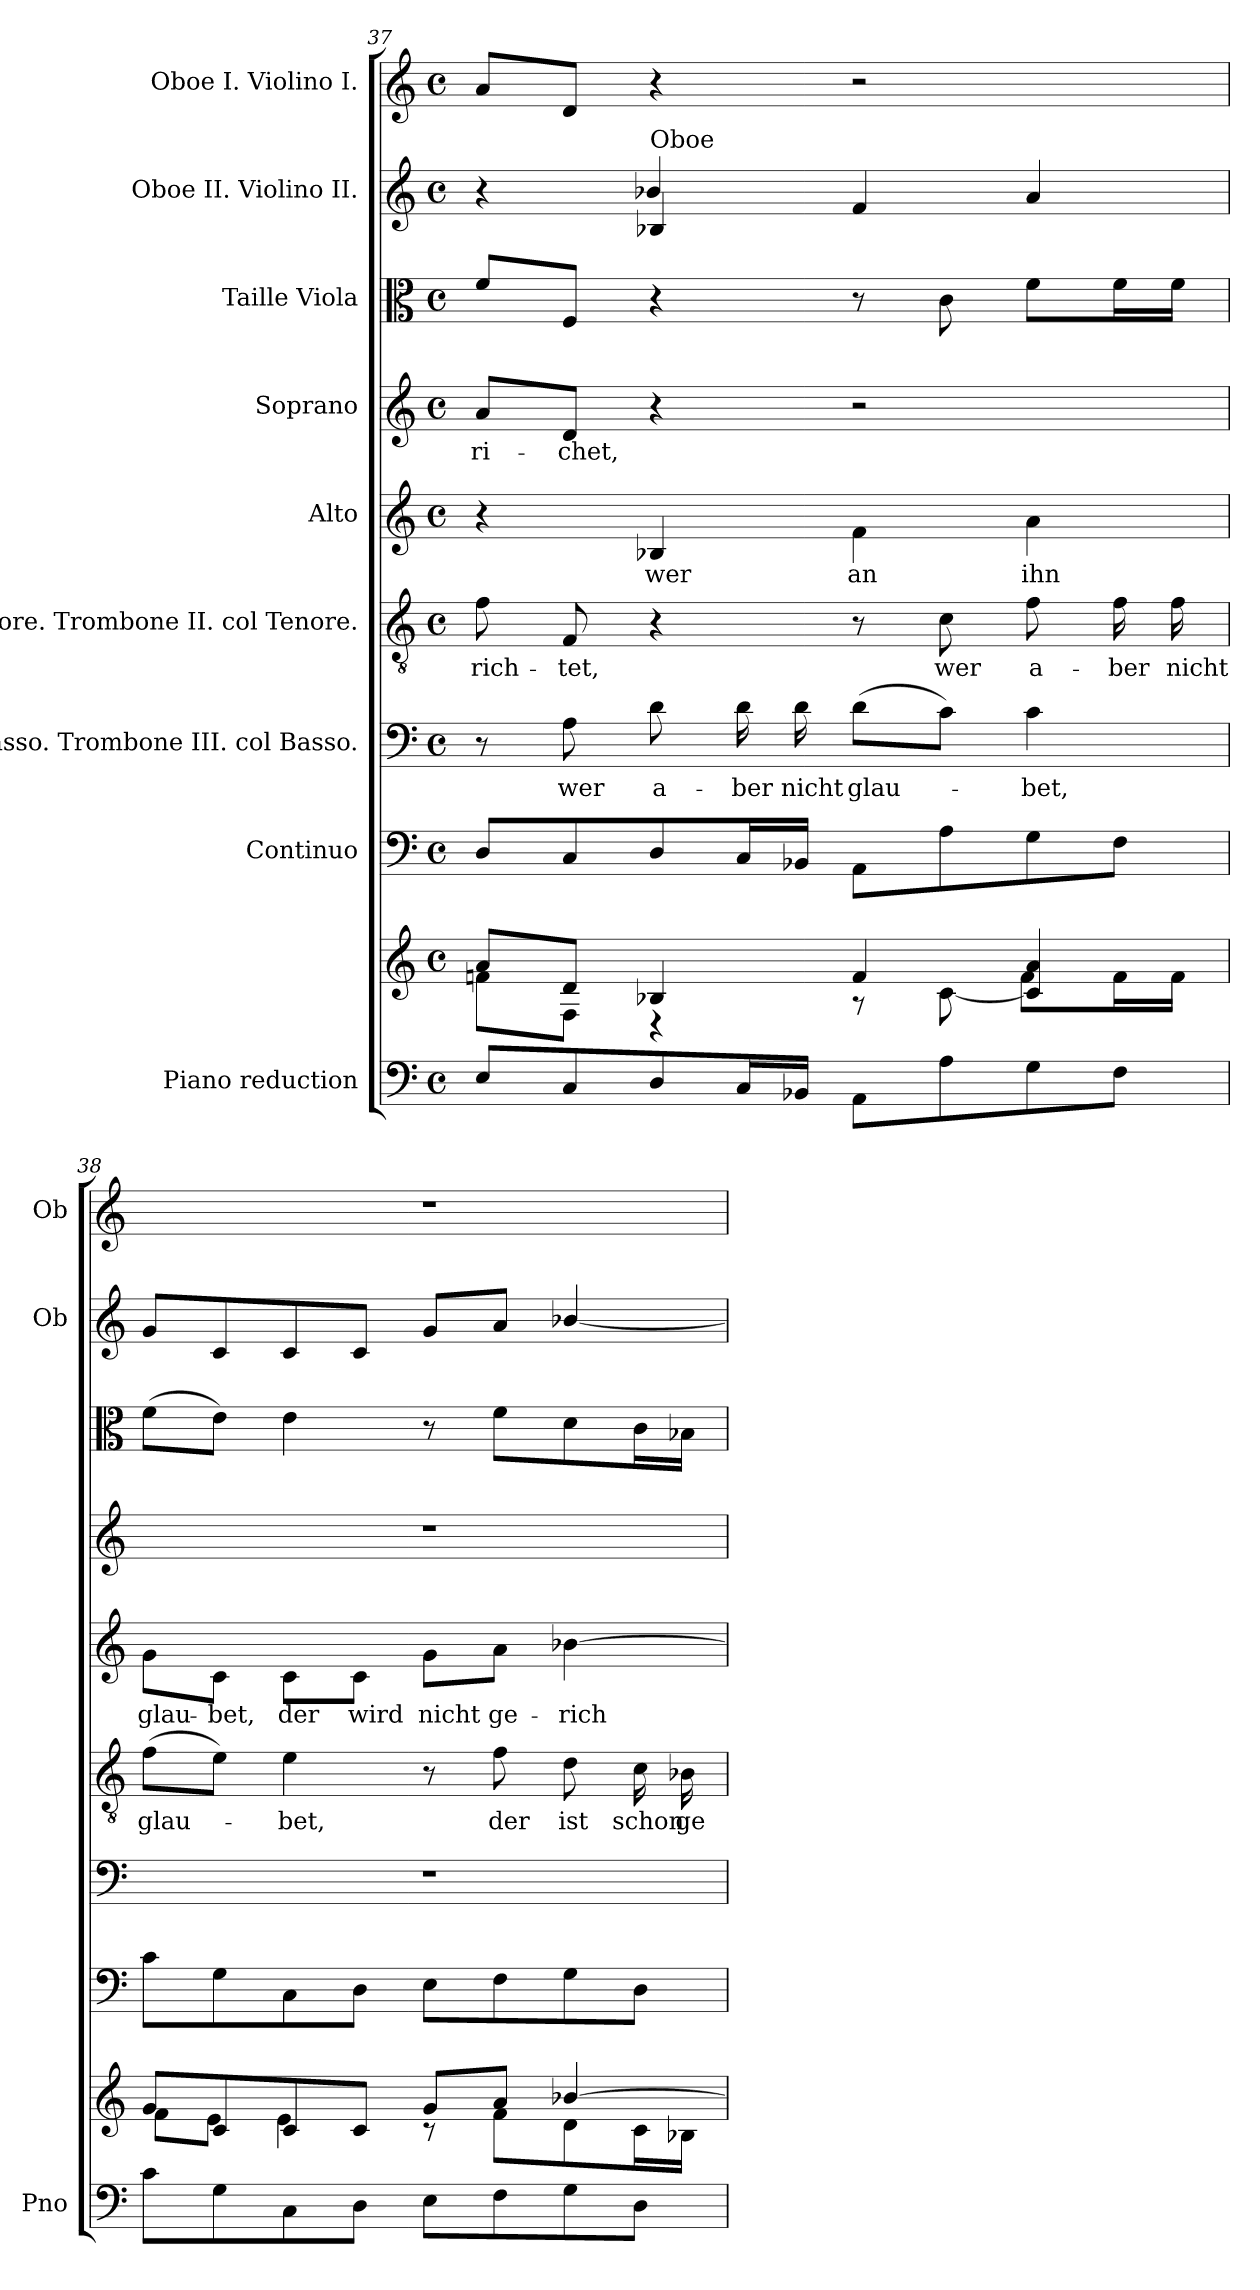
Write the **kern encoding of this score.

**kern	**kern	**kern	**kern	**text	**kern	**text	**kern	**text	**kern	**text	**kern	**kern	**kern
*part9	*part9	*part8	*part7	*part7	*part6	*part6	*part5	*part5	*part4	*part4	*part3	*part2	*part1
*staff10	*staff9	*staff8	*staff7	*staff7	*staff6	*staff6	*staff5	*staff5	*staff4	*staff4	*staff3	*staff2	*staff1
*I"Piano reduction	*	*I"Continuo	*I"Basso. Trombone III. col Basso.	*	*I"Tenore. Trombone II. col Tenore.	*	*I"Alto	*	*I"Soprano	*	*I"Taille Viola	*I"Oboe II. Violino II.	*I"Oboe I. Violino I.
*I'Pno	*	*	*	*	*	*	*	*	*	*	*	*I'Ob	*I'Ob
*clefF4	*clefG2	*clefF4	*clefF4	*	*clefGv2	*	*clefG2	*	*clefG2	*	*clefC3	*clefG2	*clefG2
*k[]	*k[]	*k[]	*k[]	*	*k[]	*	*k[]	*	*k[]	*	*k[]	*k[]	*k[]
*M4/4	*M4/4	*M4/4	*M4/4	*	*M4/4	*	*M4/4	*	*M4/4	*	*M4/4	*M4/4	*M4/4
*met(c)	*met(c)	*met(c)	*met(c)	*	*met(c)	*	*met(c)	*	*met(c)	*	*met(c)	*met(c)	*met(c)
=37	=37	=37	=37	=37	=37	=37	=37	=37	=37	=37	=37	=37	=37
*	*^	*	*	*	*	*	*	*	*	*	*	*	*
!	!	!	!	!	!	!	!LO:LY:b	!	!	!	!LO:LY:b	!	!	!
*	*	*	*	*	*	*	*	*	*	*	*	*	*^	*
8E/L	8a/L	8fn\L	8D/L	8r	.	8f\	rich-	4r	.	8a/L	ri-	8f/L	4r	4ryy	8a/L
!	!	!	!	!	!LO:LY:b	!	!LO:LY:b	!	!	!	!LO:LY:b	!	!	!	!
8C/	8d/J	8F\J	8C/	8A\	wer	8F/	-tet,	.	.	8d/J	-chet,	8F/J	.	.	8d/J
!	!	!	!	!	!	!	!	!	!	!	!	!	!LO:TX:a:t=Oboe	!	!
!	!	!	!	!	!LO:LY:b	!	!	!	!LO:LY:b	!	!	!	!	!	!
8D/	4B-X/	4r	8D/	8d\	a-	4r	.	4B-X/	wer	4r	.	4r	4B-X/	4b-X!/	4r
!	!	!	!	!	!LO:LY:b	!	!	!	!	!	!	!	!	!	!
16C/L	.	.	16C/L	16d\	-ber	.	.	.	.	.	.	.	.	.	.
!	!	!	!	!	!LO:LY:b	!	!	!	!	!	!	!	!	!	!
16BB-X/JJ	.	.	16BB-X/JJ	16d\	nicht	.	.	.	.	.	.	.	.	.	.
!	!	!	!	!	!LO:LY:b	!	!	!	!LO:LY:b	!	!	!	!	!	!
8AA\L	4f/	8r	8AA\L	(8d\L	glau-	8r	.	4f\	an	2r	.	8r	4f/	2ryy	2r
!	!	!	!	!	!	!	!LO:LY:b	!	!	!	!	!	!	!	!
8A\	.	[8c\	8A\	8c\J)	.	8c\	wer	.	.	.	.	8c\	.	.	.
!	!	!	!	!	!LO:LY:b	!	!LO:LY:b	!	!LO:LY:b	!	!	!	!	!	!
8G\	4c/] 4a/	8f\L	8G\	4c\	-bet,	8f\	a-	4a\	ihn	.	.	8f\L	4a/	.	.
!	!	!	!	!	!	!	!LO:LY:b	!	!	!	!	!	!	!	!
8F\J	.	16f\L	8F\J	.	.	16f\	-ber	.	.	.	.	16f\L	.	.	.
!	!	!	!	!	!	!	!LO:LY:b	!	!	!	!	!	!	!	!
.	.	16f\JJ	.	.	.	16f\	nicht	.	.	.	.	16f\JJ	.	.	.
*	*	*	*	*	*	*	*	*	*	*	*	*	*v	*v	*
!!LO:PB:g=z
=38	=38	=38	=38	=38	=38	=38	=38	=38	=38	=38	=38	=38	=38	=38
!	!	!	!	!	!	!	!LO:LY:b	!	!LO:LY:b	!	!	!	!	!
8c\L	8g/L	8f\L	8c\L	1r	.	(8f\L	glau-	8g\L	glau-	1r	.	(8f\L	8g/L	1r
!	!	!	!	!	!	!	!	!	!LO:LY:b	!	!	!	!	!
8G\	8c/	8e\J	8G\	.	.	8e\J)	.	8c\J	-bet,	.	.	8e\J)	8c/	.
!	!	!	!	!	!	!	!LO:LY:b	!	!LO:LY:b	!	!	!	!	!
8C\	8c/	4e\	8C\	.	.	4e\	-bet,	8c\L	der	.	.	4e\	8c/	.
!	!	!	!	!	!	!	!	!	!LO:LY:b	!	!	!	!	!
8D\J	8c/J	.	8D\J	.	.	.	.	8c\J	wird	.	.	.	8c/J	.
!	!	!	!	!	!	!	!	!	!LO:LY:b	!	!	!	!	!
8E\L	8g/L	8r	8E\L	.	.	8r	.	8g\L	nicht	.	.	8r	8g/L	.
!	!	!	!	!	!	!	!LO:LY:b	!	!LO:LY:b	!	!	!	!	!
8F\	8a/J	8f\L	8F\	.	.	8f\	der	8a\J	ge-	.	.	8f\L	8a/J	.
!	!	!	!	!	!	!	!LO:LY:b	!	!LO:LY:b	!	!	!	!	!
8G\	[4b-X/	8d\	8G\	.	.	8d\	ist	[4b-X\	-rich-	.	.	8d\	[4b-X/	.
!	!	!	!	!	!	!	!LO:LY:b	!	!	!	!	!	!	!
8D\J	.	16c\L	8D\J	.	.	16c\	schon	.	.	.	.	16c\L	.	.
!	!	!	!	!	!	!	!LO:LY:b	!	!	!	!	!	!	!
.	.	16B-X\JJ	.	.	.	16B-X\	ge-	.	.	.	.	16B-X\JJ	.	.
*	*v	*v	*	*	*	*	*	*	*	*	*	*	*	*
=	=	=	=	=	=	=	=	=	=	=	=	=	=
*-	*-	*-	*-	*-	*-	*-	*-	*-	*-	*-	*-	*-	*-
